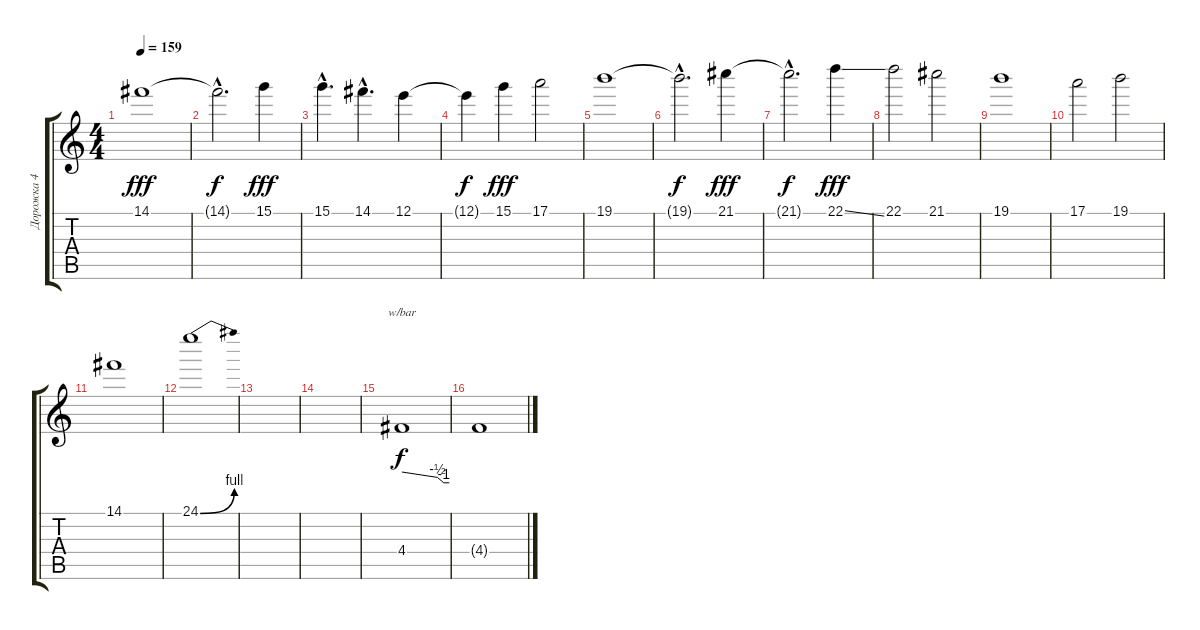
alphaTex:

\track ("Дорожка 4" "Дорожка 4") {instrument distortionguitar}
\staff {score tabs}
\tuning (E4 B3 G3 D3 A2 E2) {hide}
\ts (4 4)
\tempo 159
\clef g2
\ks c
14.1.1{dy fff volume 16} |
14.1{hac t}.2{d dy f} 15.1.4{dy fff} |
15.1{hac}.4{d volume 16} 14.1{hac}.4{d} 12.1.4 |
12.1{t}.4{dy f} 15.1.4{dy fff} 17.1.2 |
19.1.1{volume 16} |
19.1{hac t}.2{d dy f} 21.1.4{dy fff} |
21.1{hac t}.2{d dy f} 22.1{ss}.4{dy fff} |
22.1.2 21.1.2 |
19.1.1{volume 16} |
17.1.2 19.1.2 |
14.1.1 |
24.1{be (bend 0 0 60 4)}.1 |
|
|
4.4.1{tbe (custom default 0 0 45 -2 53 -4 60 -4) dy f} |
4.4{t}.1
